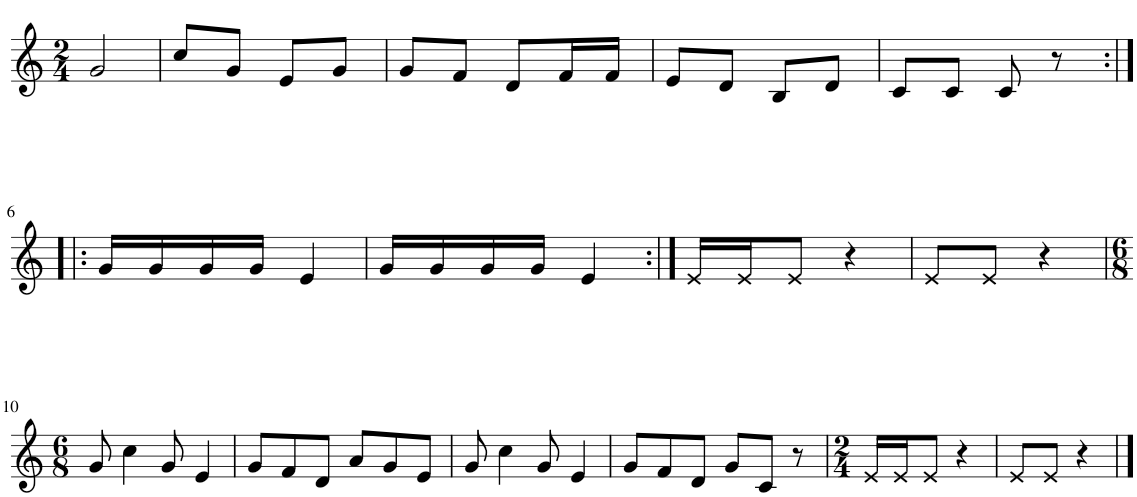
**kern
*part1
*staff1
*I"Voice
*clefG2
*k[]
*M2/4
=1
2g/
=2
8cc/L
8g/J
8e/L
8g/J
=3
8g/L
8f/J
8d/L
16f/L
16f/JJ
=4
8e/L
8d/J
8B/L
8d/J
=5
8c/L
8c/J
8c/
8r
!!LO:LB:g=z
=6:|!|:
16g/LL
16g/
16g/
16g/JJ
4e/
=7
16g/LL
16g/
16g/
16g/JJ
4e/
=8:|!
16e/LL
16e/J
8e/J
4r
=9
8e/L
8e/J
4r
!!LO:LB:g=z
=10
*M6/8
8g/
4cc\
8g/
4e/
=11
8g/L
8f/
8d/J
8a/L
8g/
8e/J
=12
8g/
4cc\
8g/
4e/
=13
8g/L
8f/
8d/J
8g/L
8c/J
8r
=14
*M2/4
16e/LL
16e/J
8e/J
4r
=15
8e/L
8e/J
4r
==
*-
